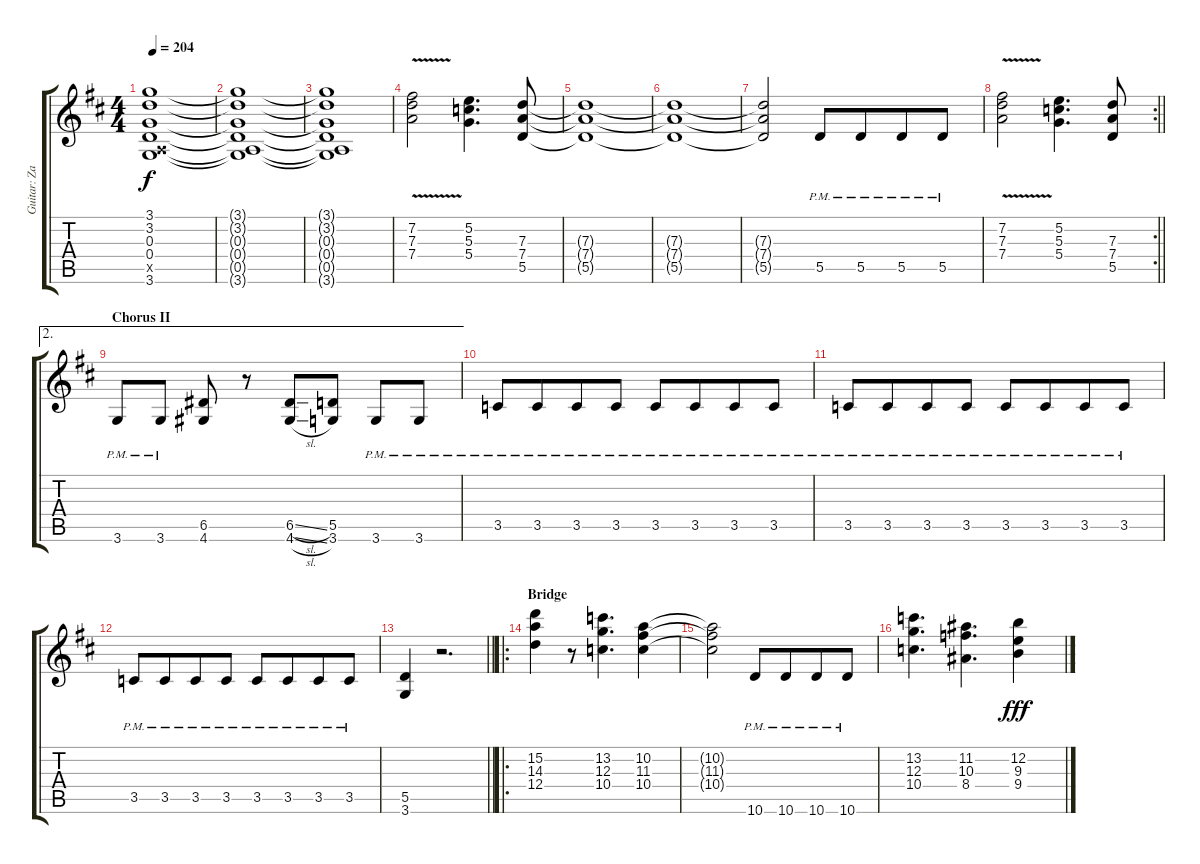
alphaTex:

\track ("Guitar: Zakk" "Guitar: Za") {instrument distortionguitar}
\staff {score tabs}
\tuning (E4 B3 G3 D3 A2 E2) {hide}
\ts (4 4)
\tempo 204
\clef g2
\ks d
(3.1 3.2 0.3 0.4 0.5{x} 3.6).1{dy f} |
(3.1{t} 3.2{t} 0.3{t} 0.4{t} 0.5{t} 3.6{t}).1 |
(3.1{t} 3.2{t} 0.3{t} 0.4{t} 0.5{t} 3.6{t}).1 |
(7.2 7.3 7.4{v}).2 (5.2 5.3 5.4).4{d} (7.3 7.4 5.5).8 |
(7.3{t} 7.4{t} 5.5{t}).1 |
(7.3{t} 7.4{t} 5.5{t}).1 |
(7.3{t} 7.4{t} 5.5{t}).2 5.5{pm}.8 5.5{pm}.8{beam merge} 5.5{pm}.8 5.5{pm}.8 |
\rc 2
\barLineRight lightlight
(7.2 7.3 7.4{v}).2 (5.2 5.3 5.4).4{d} (7.3 7.4 5.5).8 |
\ae 2
\section ("" "Chorus II")
3.6{pm}.8 3.6{pm}.8 (6.5 4.6).8 r.8 (6.5{sl} 4.6{sl}).8 (5.5 3.6).8 3.6{pm}.8 3.6{pm}.8 |
3.5{pm}.8 3.5{pm}.8{beam merge} 3.5{pm}.8 3.5{pm}.8{beam split} 3.5{pm}.8 3.5{pm}.8{beam merge} 3.5{pm}.8 3.5{pm}.8 |
3.5{pm}.8 3.5{pm}.8{beam merge} 3.5{pm}.8 3.5{pm}.8{beam split} 3.5{pm}.8 3.5{pm}.8{beam merge} 3.5{pm}.8 3.5{pm}.8 |
3.5{pm}.8 3.5{pm}.8{beam merge} 3.5{pm}.8 3.5{pm}.8{beam split} 3.5{pm}.8 3.5{pm}.8{beam merge} 3.5{pm}.8 3.5{pm}.8 |
\barLineRight lightlight
(5.5 3.6).4 r.2{d} |
\ro
\section ("" "Bridge")
(15.2 14.3 12.4).4 r.8 (13.2 12.3 10.4).4{d} (10.2 11.3 10.4).4 |
(10.2{t} 11.3{t} 10.4{t}).2 10.6{pm}.8 10.6{pm}.8{beam merge} 10.6{pm}.8 10.6{pm}.8 |
(13.2 12.3 10.4).4{d} (11.2 10.3 8.4).4{d} (12.2 9.3 9.4).4{dy fff}
